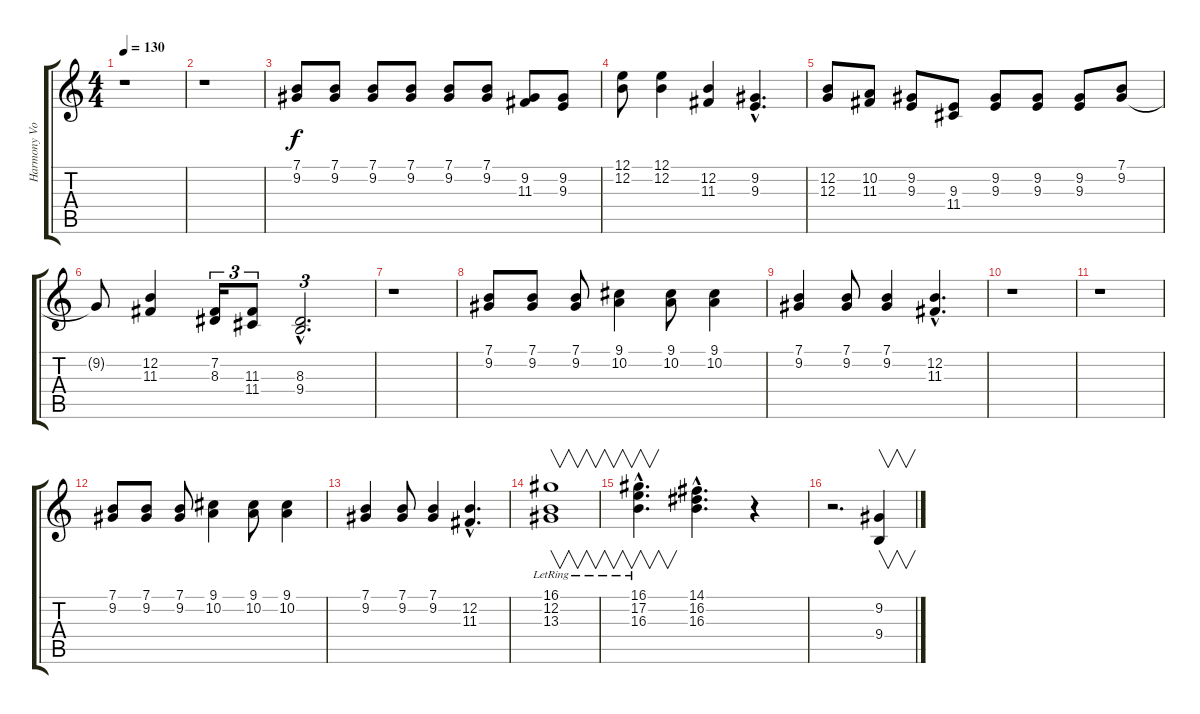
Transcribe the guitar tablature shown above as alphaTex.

\track ("Harmony Vocals" "Harmony Vo") {instrument lead6voice}
\staff {score tabs}
\tuning (E4 B3 G3 D3 A2 E2) {hide}
\ts (4 4)
\tempo 130
\clef g2
\ks c
r.1{dy f} |
r.1 |
(7.1 9.2).8{volume 11} (7.1 9.2).8 (7.1 9.2).8 (7.1 9.2).8 (7.1 9.2).8 (7.1 9.2).8 (9.2 11.3).8 (9.2 9.3).8 |
(12.1 12.2).8 (12.1 12.2).4 (12.2 11.3).4 (9.2{hac} 9.3{hac}).4{d} |
(12.2 12.3).8 (10.2 11.3).8 (9.2 9.3).8 (9.3 11.4).8 (9.2 9.3).8 (9.2 9.3).8 (9.2 9.3).8 (7.1 9.2).8 |
9.2{t}.8 (12.2 11.3).4 (7.2 8.3).16{tu (3 2)} (11.3 11.4).8{tu (3 2)} (8.3{hac} 9.4{hac}).2{d tu (3 2)} |
r.1 |
(7.1 9.2).8 (7.1 9.2).8 (7.1 9.2).8 (9.1 10.2).4 (9.1 10.2).8 (9.1 10.2).4 |
(7.1 9.2).4 (7.1 9.2).8 (7.1 9.2).4 (12.2{hac} 11.3{hac}).4{d} |
r.1 |
r.1 |
(7.1 9.2).8 (7.1 9.2).8 (7.1 9.2).8 (9.1 10.2).4 (9.1 10.2).8 (9.1 10.2).4 |
(7.1 9.2).4 (7.1 9.2).8 (7.1 9.2).4 (12.2{hac} 11.3{hac}).4{d} |
(16.1{lr} 12.2{lr} 13.3{lr}).1{v} |
(16.1{hac} 17.2{hac} 16.3{hac lr}).4{v d} (14.1{hac} 16.2{hac} 16.3{hac}).4{d} r.4 |
r.2{d} (9.2{ss} 9.4{ss}).4{v volume 16}
